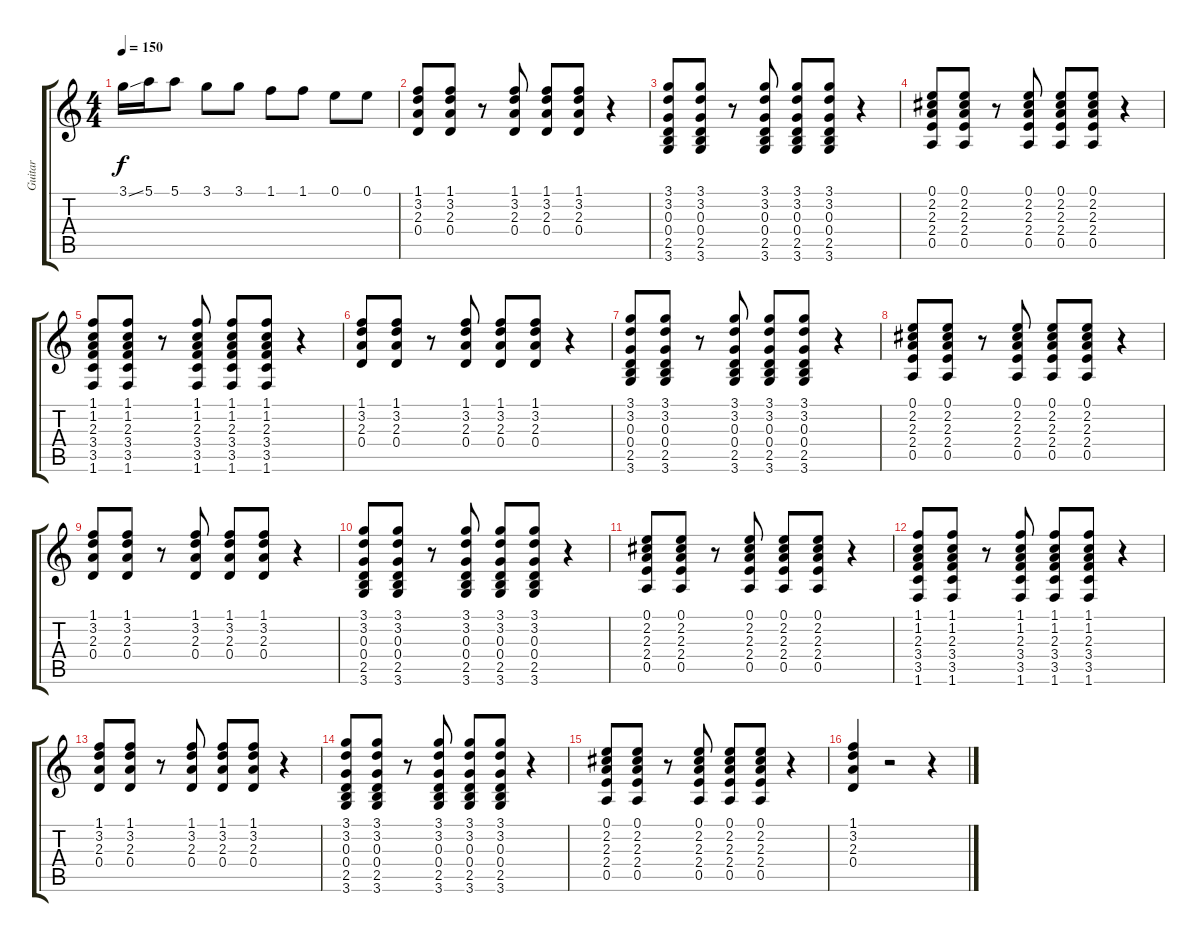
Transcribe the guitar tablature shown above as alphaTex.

\track ("Guitar" "Guitar") {instrument acousticguitarnylon}
\staff {score tabs}
\tuning (E4 B3 G3 D3 A2 E2) {hide}
\ts (4 4)
\tempo 150
\clef g2
\ks c
3.1{ss}.16{dy f} 5.1.16 5.1.8 3.1.8 3.1.8 1.1.8 1.1.8 0.1.8 0.1.8 |
(1.1 3.2 2.3 0.4).8{volume 11 instrument acousticguitarnylon} (1.1 3.2 2.3 0.4).8 r.8 (1.1 3.2 2.3 0.4).8 (1.1 3.2 2.3 0.4).8 (1.1 3.2 2.3 0.4).8 r.4 |
(3.1 3.2 0.3 0.4 2.5 3.6).8 (3.1 3.2 0.3 0.4 2.5 3.6).8 r.8 (3.1 3.2 0.3 0.4 2.5 3.6).8 (3.1 3.2 0.3 0.4 2.5 3.6).8 (3.1 3.2 0.3 0.4 2.5 3.6).8 r.4 |
(0.1 2.2 2.3 2.4 0.5).8 (0.1 2.2 2.3 2.4 0.5).8 r.8 (0.1 2.2 2.3 2.4 0.5).8 (0.1 2.2 2.3 2.4 0.5).8 (0.1 2.2 2.3 2.4 0.5).8 r.4 |
(1.1 1.2 2.3 3.4 3.5 1.6).8 (1.1 1.2 2.3 3.4 3.5 1.6).8 r.8 (1.1 1.2 2.3 3.4 3.5 1.6).8 (1.1 1.2 2.3 3.4 3.5 1.6).8 (1.1 1.2 2.3 3.4 3.5 1.6).8 r.4 |
(1.1 3.2 2.3 0.4).8 (1.1 3.2 2.3 0.4).8 r.8 (1.1 3.2 2.3 0.4).8 (1.1 3.2 2.3 0.4).8 (1.1 3.2 2.3 0.4).8 r.4 |
(3.1 3.2 0.3 0.4 2.5 3.6).8 (3.1 3.2 0.3 0.4 2.5 3.6).8 r.8 (3.1 3.2 0.3 0.4 2.5 3.6).8 (3.1 3.2 0.3 0.4 2.5 3.6).8 (3.1 3.2 0.3 0.4 2.5 3.6).8 r.4 |
(0.1 2.2 2.3 2.4 0.5).8 (0.1 2.2 2.3 2.4 0.5).8 r.8 (0.1 2.2 2.3 2.4 0.5).8 (0.1 2.2 2.3 2.4 0.5).8 (0.1 2.2 2.3 2.4 0.5).8 r.4 |
(1.1 3.2 2.3 0.4).8{volume 11 instrument acousticguitarnylon} (1.1 3.2 2.3 0.4).8 r.8 (1.1 3.2 2.3 0.4).8 (1.1 3.2 2.3 0.4).8 (1.1 3.2 2.3 0.4).8 r.4 |
(3.1 3.2 0.3 0.4 2.5 3.6).8 (3.1 3.2 0.3 0.4 2.5 3.6).8 r.8 (3.1 3.2 0.3 0.4 2.5 3.6).8 (3.1 3.2 0.3 0.4 2.5 3.6).8 (3.1 3.2 0.3 0.4 2.5 3.6).8 r.4 |
(0.1 2.2 2.3 2.4 0.5).8 (0.1 2.2 2.3 2.4 0.5).8 r.8 (0.1 2.2 2.3 2.4 0.5).8 (0.1 2.2 2.3 2.4 0.5).8 (0.1 2.2 2.3 2.4 0.5).8 r.4 |
(1.1 1.2 2.3 3.4 3.5 1.6).8 (1.1 1.2 2.3 3.4 3.5 1.6).8 r.8 (1.1 1.2 2.3 3.4 3.5 1.6).8 (1.1 1.2 2.3 3.4 3.5 1.6).8 (1.1 1.2 2.3 3.4 3.5 1.6).8 r.4 |
(1.1 3.2 2.3 0.4).8 (1.1 3.2 2.3 0.4).8 r.8 (1.1 3.2 2.3 0.4).8 (1.1 3.2 2.3 0.4).8 (1.1 3.2 2.3 0.4).8 r.4 |
(3.1 3.2 0.3 0.4 2.5 3.6).8 (3.1 3.2 0.3 0.4 2.5 3.6).8 r.8 (3.1 3.2 0.3 0.4 2.5 3.6).8 (3.1 3.2 0.3 0.4 2.5 3.6).8 (3.1 3.2 0.3 0.4 2.5 3.6).8 r.4 |
(0.1 2.2 2.3 2.4 0.5).8 (0.1 2.2 2.3 2.4 0.5).8 r.8 (0.1 2.2 2.3 2.4 0.5).8 (0.1 2.2 2.3 2.4 0.5).8 (0.1 2.2 2.3 2.4 0.5).8 r.4 |
(1.1 3.2 2.3 0.4).4 r.2 r.4
